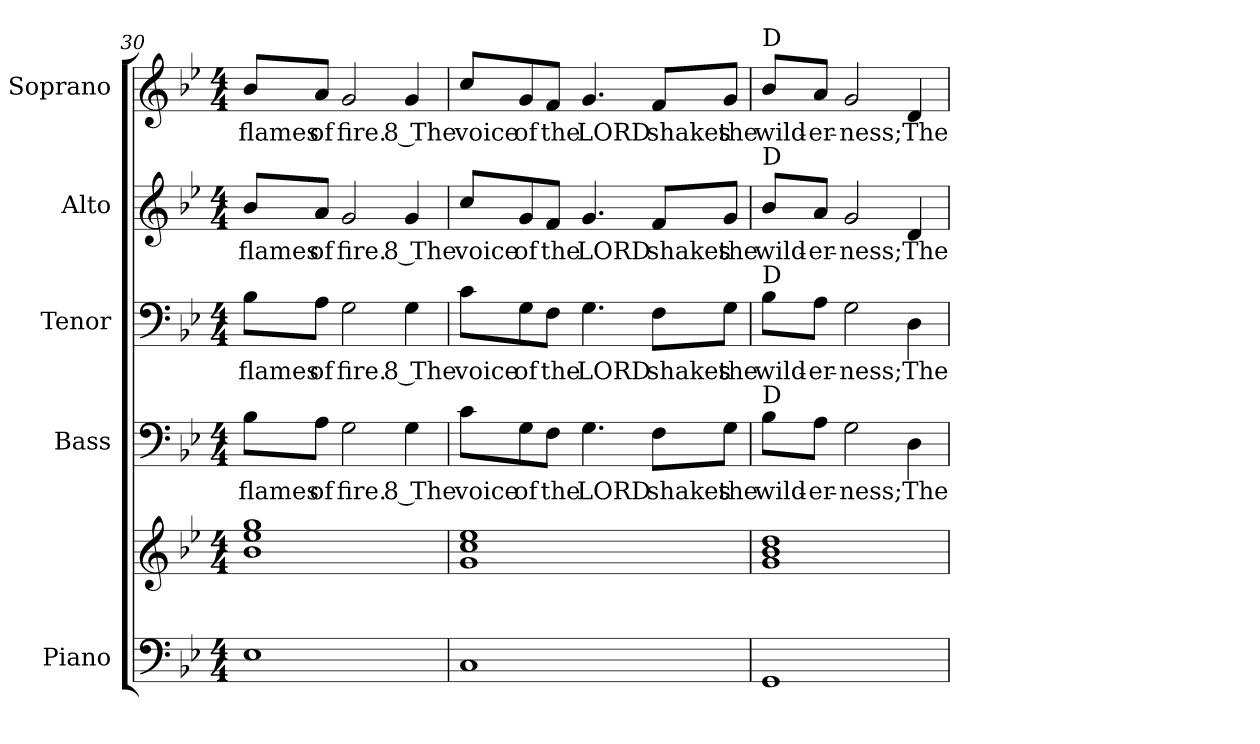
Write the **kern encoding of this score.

**kern	**kern	**kern	**text	**kern	**text	**kern	**text	**kern	**text
*part5	*part5	*part4	*part4	*part3	*part3	*part2	*part2	*part1	*part1
*staff6	*staff5	*staff4	*staff4	*staff3	*staff3	*staff2	*staff2	*staff1	*staff1
*I"Piano	*	*I"Bass	*	*I"Tenor	*	*I"Alto	*	*I"Soprano	*
*I'Pno.	*	*I'B.	*	*I'T.	*	*I'A.	*	*I'S.	*
*clefF4	*clefG2	*clefF4	*	*clefF4	*	*clefG2	*	*clefG2	*
*k[b-e-]	*k[b-e-]	*k[b-e-]	*	*k[b-e-]	*	*k[b-e-]	*	*k[b-e-]	*
*B-:	*B-:	*B-:	*	*B-:	*	*B-:	*	*B-:	*
*M4/4	*M4/4	*M4/4	*	*M4/4	*	*M4/4	*	*M4/4	*
=30	=30	=30	=30	=30	=30	=30	=30	=30	=30
!	!	!	!LO:LY:b:color=#000000	!	!	!	!	!	!
!	!	!	!	!	!LO:LY:b:color=#000000	!	!	!	!
!	!	!	!	!	!	!	!LO:LY:b:color=#000000	!	!
!	!	!	!	!	!	!	!	!	!LO:LY:b:color=#000000
1E-i	1b-i 1ee-i 1ggi	8B-i\L	flames	8B-i\L	flames	8b-i/L	flames	8b-i/L	flames
!	!	!	!LO:LY:b:color=#000000	!	!	!	!	!	!
!	!	!	!	!	!LO:LY:b:color=#000000	!	!	!	!
!	!	!	!	!	!	!	!LO:LY:b:color=#000000	!	!
!	!	!	!	!	!	!	!	!	!LO:LY:b:color=#000000
.	.	8Ai\J	of	8Ai\J	of	8ai/J	of	8ai/J	of
!	!	!	!LO:LY:b:color=#000000	!	!	!	!	!	!
!	!	!	!	!	!LO:LY:b:color=#000000	!	!	!	!
!	!	!	!	!	!	!	!LO:LY:b:color=#000000	!	!
!	!	!	!	!	!	!	!	!	!LO:LY:b:color=#000000
.	.	2Gi\	fire.	2Gi\	fire.	2gi/	fire.	2gi/	fire.
!	!	!	!LO:LY:b:color=#000000	!	!	!	!	!	!
!	!	!	!	!	!LO:LY:b:color=#000000	!	!	!	!
!	!	!	!	!	!	!	!LO:LY:b:color=#000000	!	!
!	!	!	!	!	!	!	!	!	!LO:LY:b:color=#000000
.	.	4Gi\	8 The	4Gi\	8 The	4gi/	8 The	4gi/	8 The
!!LO:PB:g=z
=31	=31	=31	=31	=31	=31	=31	=31	=31	=31
!	!	!	!LO:LY:b:color=#000000	!	!	!	!	!	!
!	!	!	!	!	!LO:LY:b:color=#000000	!	!	!	!
!	!	!	!	!	!	!	!LO:LY:b:color=#000000	!	!
!	!	!	!	!	!	!	!	!	!LO:LY:b:color=#000000
1Ci	1gi 1cci 1ee-i	8ci\L	voice	8ci\L	voice	8cci/L	voice	8cci/L	voice
!	!	!	!LO:LY:b:color=#000000	!	!	!	!	!	!
!	!	!	!	!	!LO:LY:b:color=#000000	!	!	!	!
!	!	!	!	!	!	!	!LO:LY:b:color=#000000	!	!
!	!	!	!	!	!	!	!	!	!LO:LY:b:color=#000000
.	.	8Gi\	of	8Gi\	of	8gi/	of	8gi/	of
!	!	!	!LO:LY:b:color=#000000	!	!	!	!	!	!
!	!	!	!	!	!LO:LY:b:color=#000000	!	!	!	!
!	!	!	!	!	!	!	!LO:LY:b:color=#000000	!	!
!	!	!	!	!	!	!	!	!	!LO:LY:b:color=#000000
.	.	8Fi\J	the	8Fi\J	the	8fi/J	the	8fi/J	the
!	!	!	!LO:LY:b:color=#000000	!	!	!	!	!	!
!	!	!	!	!	!LO:LY:b:color=#000000	!	!	!	!
!	!	!	!	!	!	!	!LO:LY:b:color=#000000	!	!
!	!	!	!	!	!	!	!	!	!LO:LY:b:color=#000000
.	.	4.Gi\	LORD	4.Gi\	LORD	4.gi/	LORD	4.gi/	LORD
!	!	!	!LO:LY:b:color=#000000	!	!	!	!	!	!
!	!	!	!	!	!LO:LY:b:color=#000000	!	!	!	!
!	!	!	!	!	!	!	!LO:LY:b:color=#000000	!	!
!	!	!	!	!	!	!	!	!	!LO:LY:b:color=#000000
.	.	8Fi\L	shakes	8Fi\L	shakes	8fi/L	shakes	8fi/L	shakes
!	!	!	!LO:LY:b:color=#000000	!	!	!	!	!	!
!	!	!	!	!	!LO:LY:b:color=#000000	!	!	!	!
!	!	!	!	!	!	!	!LO:LY:b:color=#000000	!	!
!	!	!	!	!	!	!	!	!	!LO:LY:b:color=#000000
.	.	8Gi\J	the	8Gi\J	the	8gi/J	the	8gi/J	the
=32	=32	=32	=32	=32	=32	=32	=32	=32	=32
!	!	!	!LO:LY:b:color=#000000	!	!	!	!	!	!
!	!	!	!	!	!LO:LY:b:color=#000000	!	!	!	!
!	!	!	!	!	!	!	!LO:LY:b:color=#000000	!	!
!	!	!	!	!	!	!	!	!LO:TX:a:t=D	!
!	!	!	!	!	!	!LO:TX:a:t=D	!	!	!
!	!	!	!	!LO:TX:a:t=D	!	!	!	!	!
!	!	!LO:TX:a:t=D	!	!	!	!	!	!	!
!	!	!	!	!	!	!	!	!	!LO:LY:b:color=#000000
1GGi	1gi 1b-i 1ddi	8B-i\L	wild-	8B-i\L	wild-	8b-i/L	wild-	8b-i/L	wild-
!	!	!	!LO:LY:b:color=#000000	!	!	!	!	!	!
!	!	!	!	!	!LO:LY:b:color=#000000	!	!	!	!
!	!	!	!	!	!	!	!LO:LY:b:color=#000000	!	!
!	!	!	!	!	!	!	!	!	!LO:LY:b:color=#000000
.	.	8Ai\J	-er-	8Ai\J	-er-	8ai/J	-er-	8ai/J	-er-
!	!	!	!LO:LY:b:color=#000000	!	!	!	!	!	!
!	!	!	!	!	!LO:LY:b:color=#000000	!	!	!	!
!	!	!	!	!	!	!	!LO:LY:b:color=#000000	!	!
!	!	!	!	!	!	!	!	!	!LO:LY:b:color=#000000
.	.	2Gi\	-ness;	2Gi\	-ness;	2gi/	-ness;	2gi/	-ness;
!	!	!	!LO:LY:b:color=#000000	!	!	!	!	!	!
!	!	!	!	!	!LO:LY:b:color=#000000	!	!	!	!
!	!	!	!	!	!	!	!LO:LY:b:color=#000000	!	!
!	!	!	!	!	!	!	!	!	!LO:LY:b:color=#000000
.	.	4Di\	The	4Di\	The	4di/	The	4di/	The
=	=	=	=	=	=	=	=	=	=
*-	*-	*-	*-	*-	*-	*-	*-	*-	*-
